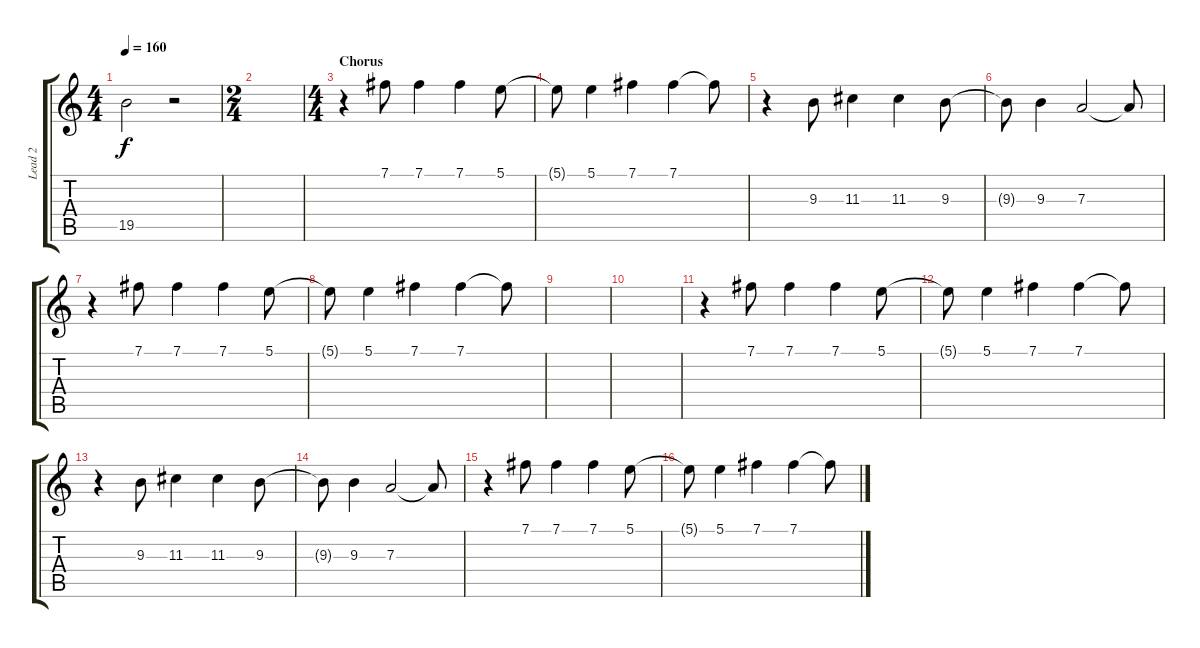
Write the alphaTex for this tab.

\track ("Lead 2" "Lead 2") {instrument distortionguitar}
\staff {score tabs}
\tuning (B3 Gb3 D3 A2 E2 B1) {hide}
\ts (4 4)
\tempo 160
\clef g2
\ks c
19.5{t}.2{dy f} r.2 |
\ts (2 4)
|
\ts (4 4)
\section ("" "Chorus")
r.4 7.1.8 7.1.4 7.1.4 5.1.8 |
5.1{t}.8 5.1.4 7.1.4 7.1.4 7.1{t}.8 |
r.4 9.3.8 11.3.4 11.3.4 9.3.8 |
9.3{t}.8 9.3.4 7.3.2 7.3{t}.8 |
r.4 7.1.8 7.1.4 7.1.4 5.1.8 |
5.1{t}.8 5.1.4 7.1.4 7.1.4 7.1{t}.8 |
|
|
r.4 7.1.8 7.1.4 7.1.4 5.1.8 |
5.1{t}.8 5.1.4 7.1.4 7.1.4 7.1{t}.8 |
r.4 9.3.8 11.3.4 11.3.4 9.3.8 |
9.3{t}.8 9.3.4 7.3.2 7.3{t}.8 |
r.4 7.1.8 7.1.4 7.1.4 5.1.8 |
5.1{t}.8 5.1.4 7.1.4 7.1.4 7.1{t}.8
